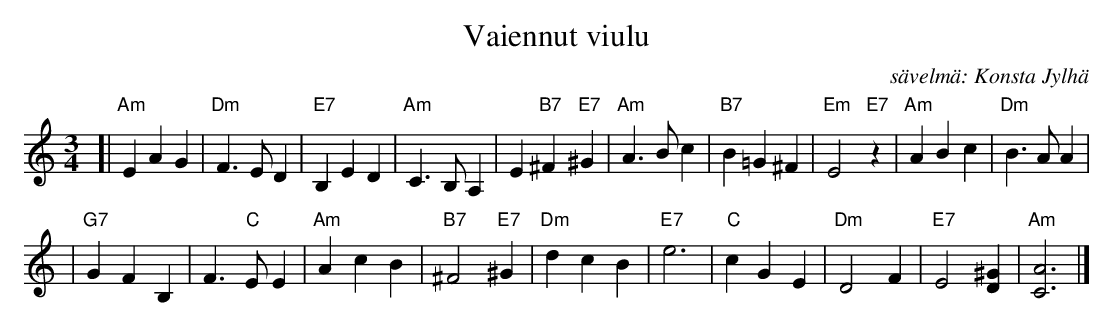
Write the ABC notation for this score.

X:1
T: Vaiennut viulu
C: s\"avelm\"a: Konsta Jylh\"a
M: 3/4
L: 1/4
K: Am
[| "Am"EAG | "Dm"F>ED \
| "E7"B,ED | "Am"C>B,A, \
| E"B7"^F"E7"^G | "Am"A>Bc \
| "B7"B=G^F | "Em"E2"E7"z \
| "Am"ABc | "Dm"B>AA |
| "G7"GFB, | F>"C"EE \
| "Am"AcB | "B7"^F2"E7"^G \
| "Dm"dcB | "E7"e3 \
| "C"cGE | "Dm"D2F \
| "E7"E2[^GD] | "Am"[A3C3] |]
